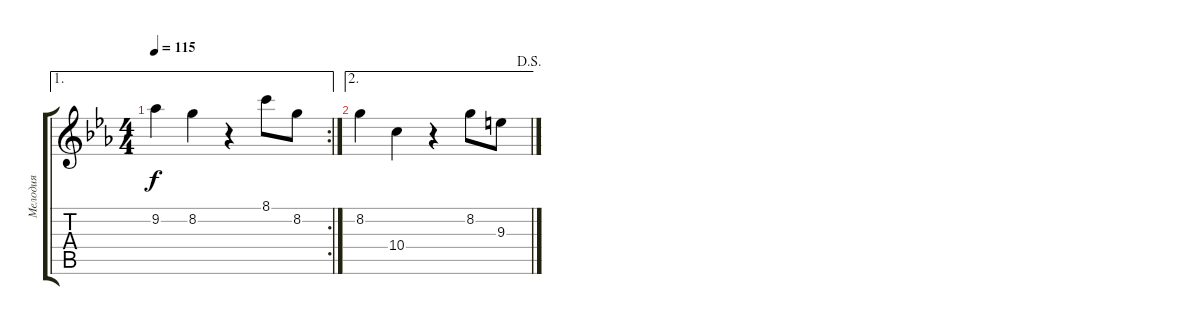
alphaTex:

\track ("Мелодия" "Мелодия") {instrument acousticguitarsteel}
\staff {score tabs}
\tuning (E4 B3 G3 D3 A2 E2) {hide}
\ae 1
\rc 2
\ts (4 4)
\tempo 115
\clef g2
\ks cminor
9.2.4{dy f} 8.2.4 r.4 8.1.8 8.2.8 |
\ae 2
\jump dalsegno
8.2.4 10.4.4 r.4 8.2.8 9.3.8
